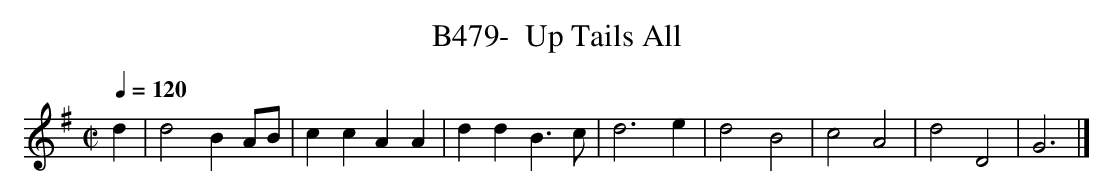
X:1
T:B479-  Up Tails All
Q:1/4=120
L:1/4
M:C|
K:G
d|d2BA/B/|ccAA|ddB3/2c/|d3e|\
d2B2|c2A2|d2D2|G3|]
